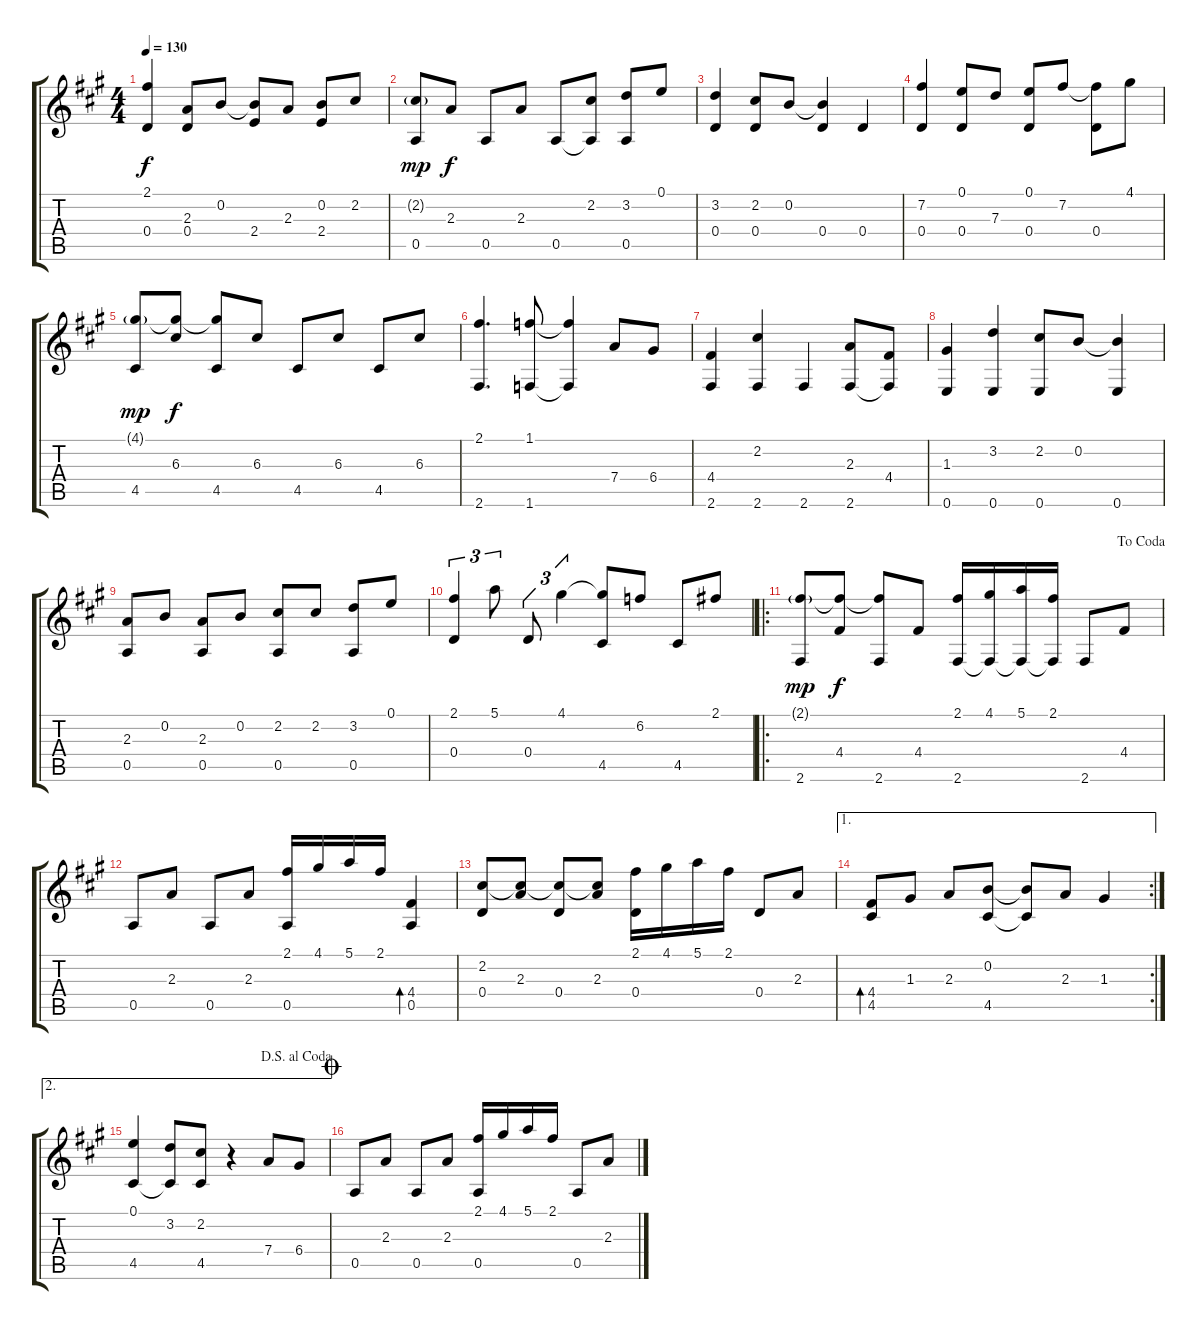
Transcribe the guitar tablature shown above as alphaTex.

\track "" {instrument acousticguitarsteel}
\staff {score tabs}
\tuning (E4 B3 G3 D3 A2 E2) {hide}
\ts (4 4)
\tempo 130
\clef g2
\ks a
(2.1 0.4).4{dy f} (2.3 0.4).8 0.2.8 (0.2{t} 2.4).8 2.3.8 (0.2 2.4).8 2.2.8 |
(2.2{g} 0.5).8{dy mp} 2.3.8{dy f} 0.5.8 2.3.8 0.5.8 (2.2 0.5{t}).8 (3.2 0.5).8 0.1.8 |
(3.2 0.4).4 (2.2 0.4).8 0.2.8 (0.2{t} 0.4).4 0.4.4 |
(7.2 0.4).4 (0.1 0.4).8 7.3.8 (0.1 0.4).8 7.2.8 (7.2{t} 0.4).8 4.1.8 |
(4.1{g} 4.5).8{dy mp} (4.1{t} 6.3).8{dy f} (4.1{t} 4.5).8 6.3.8 4.5.8 6.3.8 4.5.8 6.3.8 |
(2.1 2.6).4{d} (1.1 1.6).8 (1.1{t} 1.6{t}).4 7.4.8 6.4.8 |
(4.4 2.6).4 (2.2 2.6).4 2.6.4 (2.3 2.6).8 (4.4 2.6{t}).8 |
(1.3 0.6).4 (3.2 0.6).4 (2.2 0.6).8 0.2.8 (0.2{t} 0.6).4 |
(2.3 0.5).8 0.2.8 (2.3 0.5).8 0.2.8 (2.2 0.5).8 2.2.8 (3.2 0.5).8 0.1.8 |
(2.1 0.4).4{tu (3 2)} 5.1.8{tu (3 2)} 0.4.8{tu (3 2)} 4.1.4{tu (3 2)} (4.1{t} 4.5).8 6.2.8 4.5.8 2.1.8 |
\ro
\jump dacoda
(2.1{g} 2.6).8{dy mp} (2.1{t} 4.4).8{dy f} (2.1{t} 2.6).8 4.4.8 (2.1 2.6).16 (4.1 2.6{t}).16 (5.1 2.6{t}).16 (2.1 2.6{t}).16 2.6.8 4.4.8 |
0.5.8 2.3.8 0.5.8 2.3.8 (2.1 0.5).16 4.1.16 5.1.16 2.1.16 (4.4 0.5).4{bd 60} |
(2.2 0.4).8 (2.2{t} 2.3).8 (2.2{t} 0.4).8 (2.2{t} 2.3).8 (2.1 0.4).16 4.1.16 5.1.16 2.1.16 0.4.8 2.3.8 |
\ae 1
\rc 2
(4.4 4.5).8{bd 60} 1.3.8 2.3.8 (0.2 4.5).8 (0.2{t} 4.5{t}).8 2.3.8 1.3.4 |
\ae 2
\jump dalsegnoalcoda
(0.1 4.5).4 (3.2 4.5{t}).8 (2.2 4.5).8 r.4 7.4.8 6.4.8 |
\jump coda
0.5.8 2.3.8 0.5.8 2.3.8 (2.1 0.5).16 4.1.16 5.1.16 2.1.16 0.5.8 2.3.8
